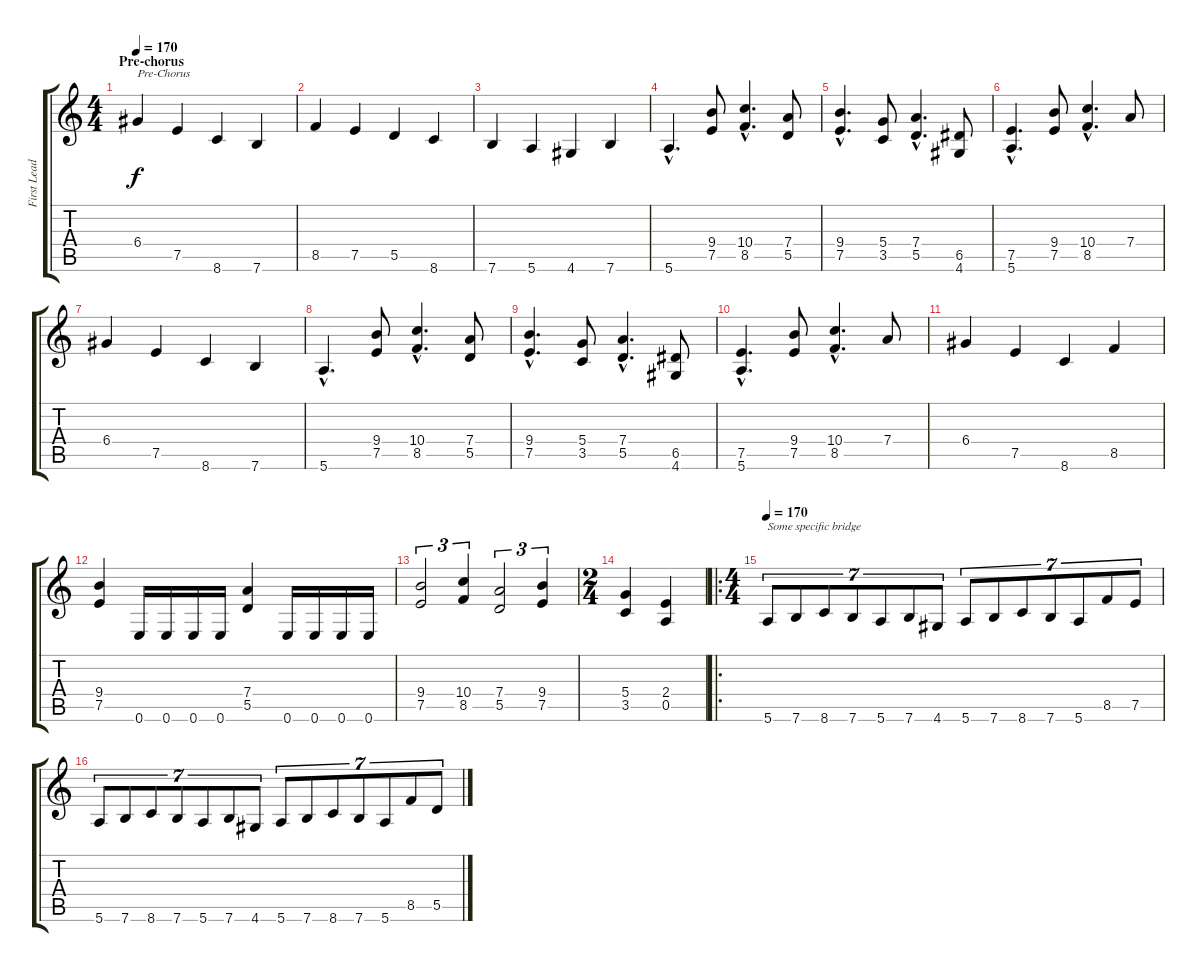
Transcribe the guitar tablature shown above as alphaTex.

\track ("First Lead" "First Lead") {instrument distortionguitar}
\staff {score tabs}
\tuning (E4 B3 G3 D3 A2 E2) {hide}
\ts (4 4)
\section ("" "Pre-chorus")
\tempo 170
\clef g2
\ks c
6.4.4{txt "Pre-Chorus" dy f} 7.5.4 8.6.4 7.6.4 |
8.5.4 7.5.4 5.5.4 8.6.4 |
7.6.4 5.6.4 4.6.4 7.6.4 |
5.6{hac}.4{d} (9.4 7.5).8 (10.4{hac} 8.5{hac}).4{d} (7.4 5.5).8 |
(9.4{hac} 7.5{hac}).4{d} (5.4 3.5).8 (7.4{hac} 5.5{hac}).4{d} (6.5 4.6).8 |
(7.5{hac} 5.6{hac}).4{d} (9.4 7.5).8 (10.4{hac} 8.5{hac}).4{d} 7.4.8 |
6.4.4 7.5.4 8.6.4 7.6.4 |
5.6{hac}.4{d} (9.4 7.5).8 (10.4{hac} 8.5{hac}).4{d} (7.4 5.5).8 |
(9.4{hac} 7.5{hac}).4{d} (5.4 3.5).8 (7.4{hac} 5.5{hac}).4{d} (6.5 4.6).8 |
(7.5{hac} 5.6{hac}).4{d} (9.4 7.5).8 (10.4{hac} 8.5{hac}).4{d} 7.4.8 |
6.4.4 7.5.4 8.6.4 8.5.4 |
(9.4 7.5).4 0.6.16 0.6.16 0.6.16 0.6.16 (7.4 5.5).4 0.6.16 0.6.16 0.6.16 0.6.16 |
(9.4 7.5).2{tu (3 2)} (10.4 8.5).4{tu (3 2)} (7.4 5.5).2{tu (3 2)} (9.4 7.5).4{tu (3 2)} |
\ts (2 4)
(5.4 3.5).4 (2.4 0.5).4 |
\ro
\ts (4 4)
\tempo 170
5.6.8{tu (7 4) txt "Some specific bridge"} 7.6.8{tu (7 4)} 8.6.8{tu (7 4)} 7.6.8{tu (7 4)} 5.6.8{tu (7 4)} 7.6.8{tu (7 4)} 4.6.8{tu (7 4)} 5.6.8{tu (7 4)} 7.6.8{tu (7 4)} 8.6.8{tu (7 4)} 7.6.8{tu (7 4)} 5.6.8{tu (7 4)} 8.5.8{tu (7 4)} 7.5.8{tu (7 4)} |
5.6.8{tu (7 4)} 7.6.8{tu (7 4)} 8.6.8{tu (7 4)} 7.6.8{tu (7 4)} 5.6.8{tu (7 4)} 7.6.8{tu (7 4)} 4.6.8{tu (7 4)} 5.6.8{tu (7 4)} 7.6.8{tu (7 4)} 8.6.8{tu (7 4)} 7.6.8{tu (7 4)} 5.6.8{tu (7 4)} 8.5.8{tu (7 4)} 5.5.8{tu (7 4)}
